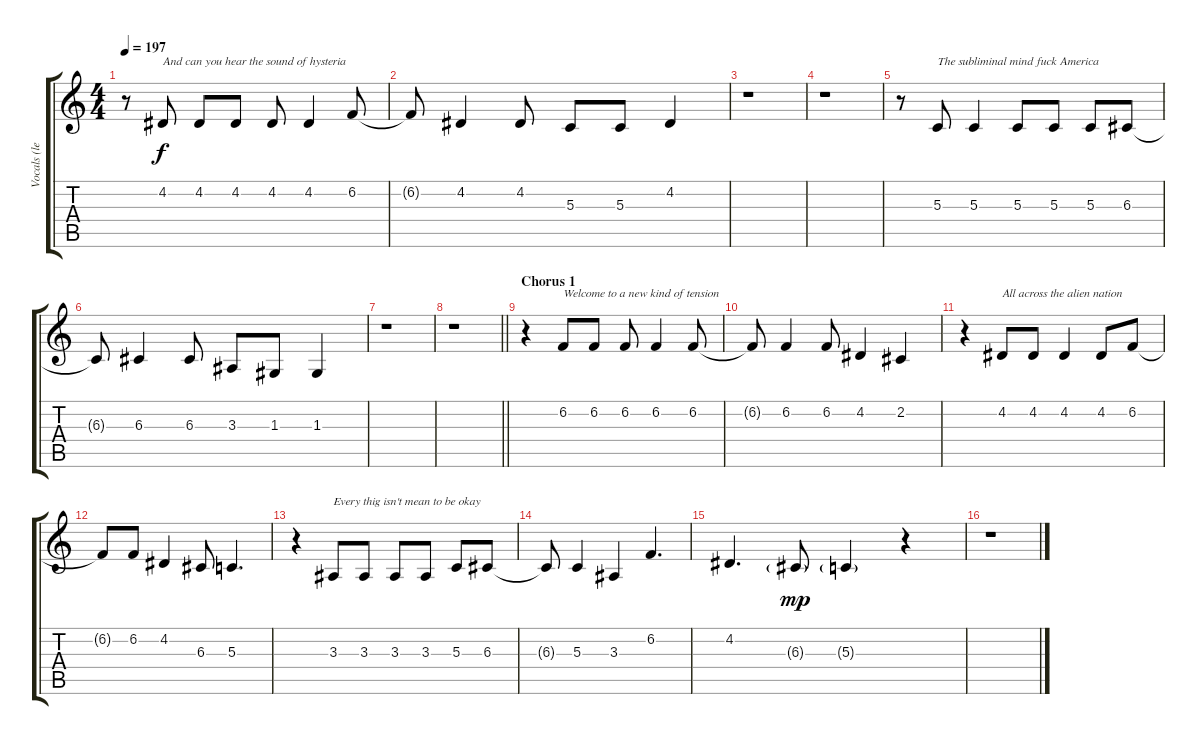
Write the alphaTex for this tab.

\track ("Vocals (lead)" "Vocals (le") {instrument tenorsax}
\staff {score tabs}
\tuning (E4 B3 G3 D3 A2 E2) {hide}
\ts (4 4)
\tempo 197
\clef g2
\ks c
r.8{dy f} 4.2.8{txt "And can you hear the sound of hysteria"} 4.2.8 4.2.8 4.2.8 4.2.4 6.2.8 |
6.2{t}.8 4.2.4 4.2.8 5.3.8 5.3.8 4.2.4 |
r.1 |
r.1 |
r.8 5.3.8{txt "The subliminal mind fuck America"} 5.3.4 5.3.8 5.3.8 5.3.8 6.3.8 |
6.3{t}.8 6.3.4 6.3.8 3.3.8 1.3.8 1.3.4 |
r.1 |
\barLineRight lightlight
r.1 |
\section ("" "Chorus 1")
r.4 6.2.8{txt "Welcome to a new kind of tension"} 6.2.8 6.2.8 6.2.4 6.2.8 |
6.2{t}.8 6.2.4 6.2.8 4.2.4 2.2.4 |
r.4 4.2.8{txt "All across the alien nation"} 4.2.8 4.2.4 4.2.8 6.2.8 |
6.2{t}.8 6.2.8 4.2.4 6.3.8 5.3.4{d} |
r.4 3.3.8{txt "Every thig isn't mean to be okay"} 3.3.8 3.3.8 3.3.8 5.3.8 6.3.8 |
6.3{t}.8 5.3.4 3.3.4 6.2.4{d} |
4.2.4{d} 6.3{g}.8{dy mp} 5.3{g}.4 r.4 |
r.1
